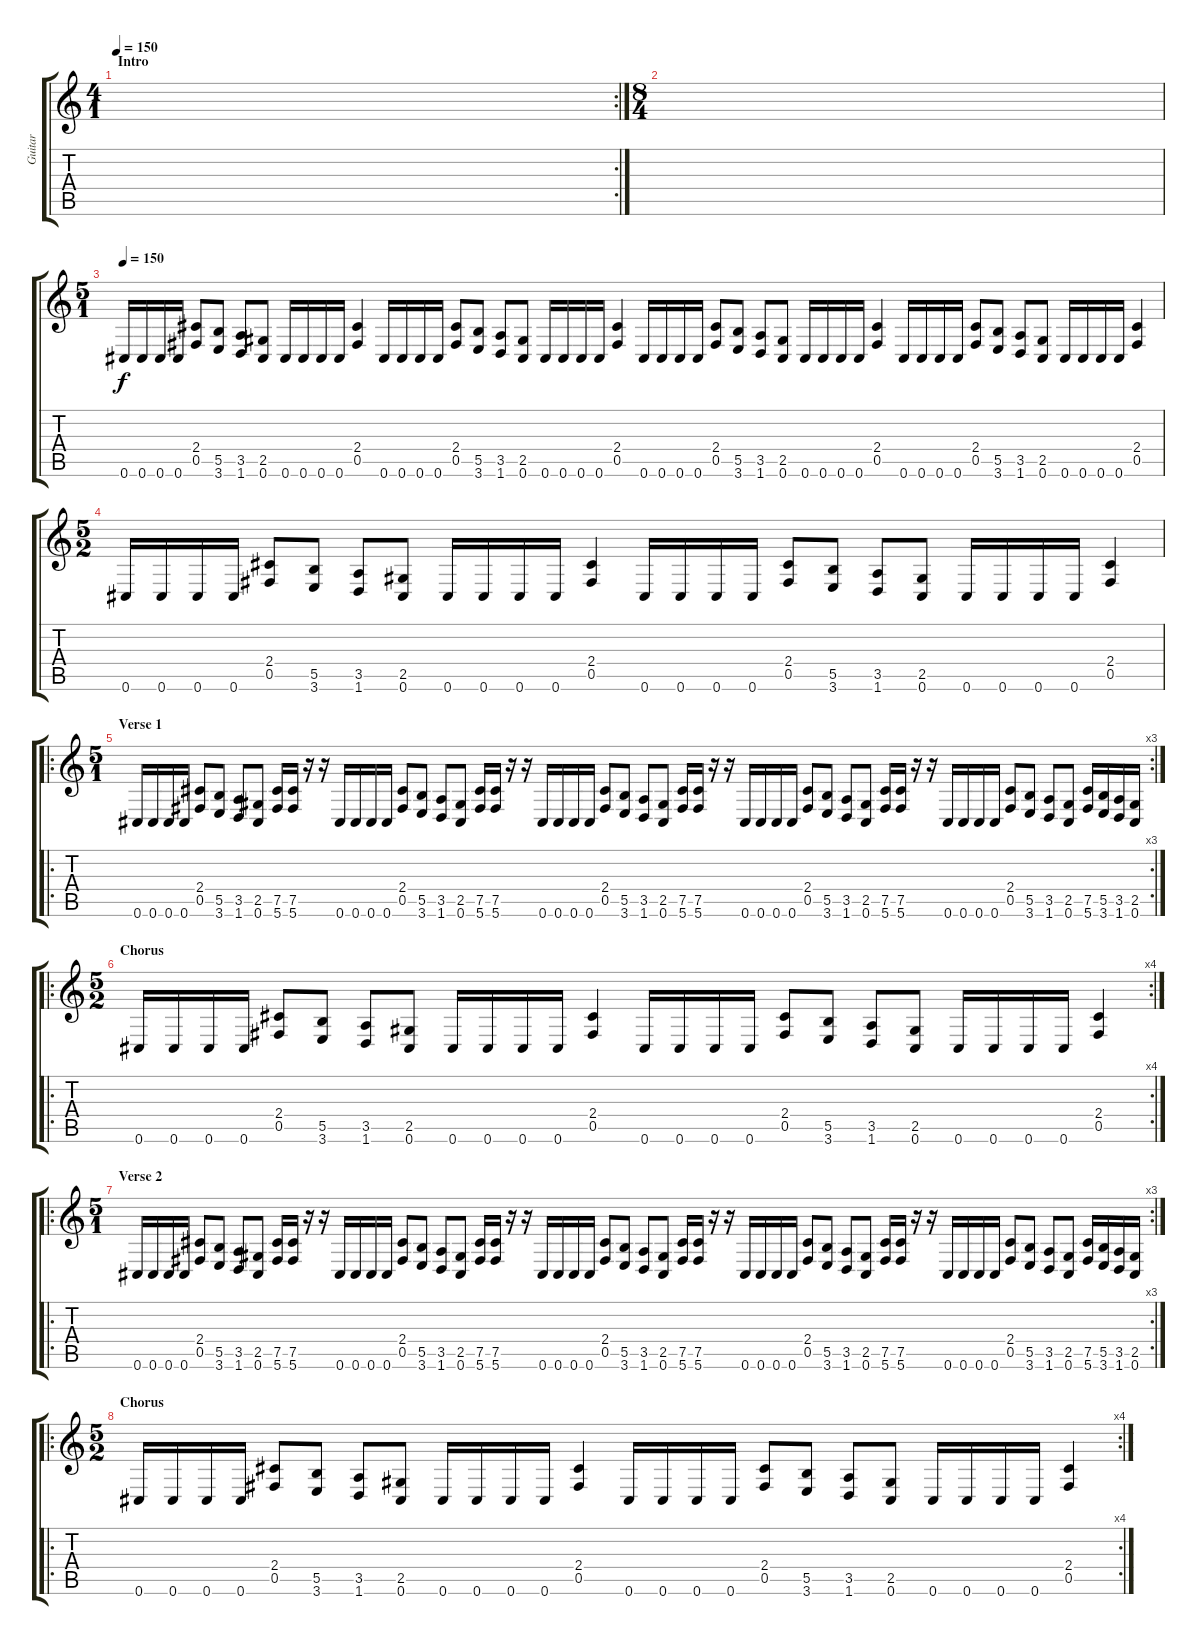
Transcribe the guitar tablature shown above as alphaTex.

\track ("Guitar" "Guitar") {instrument distortionguitar}
\staff {score tabs}
\tuning (Db4 Ab3 E3 B2 Gb2 Db2) {hide}
\rc 2
\ts (4 1)
\section ("" "Intro")
\tempo 150
\tempo 100
\tempo 150
\clef g2
\ks c
|
\ts (8 4)
|
\ts (5 1)
\tempo 150
0.6.16 0.6.16 0.6.16 0.6.16 (2.4 0.5).8 (5.5 3.6).8 (3.5 1.6).8 (2.5 0.6).8 0.6.16 0.6.16 0.6.16 0.6.16 (2.4 0.5).4 0.6.16 0.6.16 0.6.16 0.6.16 (2.4 0.5).8 (5.5 3.6).8 (3.5 1.6).8 (2.5 0.6).8 0.6.16 0.6.16 0.6.16 0.6.16 (2.4 0.5).4 0.6.16 0.6.16 0.6.16 0.6.16 (2.4 0.5).8 (5.5 3.6).8 (3.5 1.6).8 (2.5 0.6).8 0.6.16 0.6.16 0.6.16 0.6.16 (2.4 0.5).4 0.6.16 0.6.16 0.6.16 0.6.16 (2.4 0.5).8 (5.5 3.6).8 (3.5 1.6).8 (2.5 0.6).8 0.6.16 0.6.16 0.6.16 0.6.16 (2.4 0.5).4 |
\ts (5 2)
0.6.16 0.6.16 0.6.16 0.6.16 (2.4 0.5).8 (5.5 3.6).8 (3.5 1.6).8 (2.5 0.6).8 0.6.16 0.6.16 0.6.16 0.6.16 (2.4 0.5).4 0.6.16 0.6.16 0.6.16 0.6.16 (2.4 0.5).8 (5.5 3.6).8 (3.5 1.6).8 (2.5 0.6).8 0.6.16 0.6.16 0.6.16 0.6.16 (2.4 0.5).4 |
\ro
\rc 3
\ts (5 1)
\section ("" "Verse 1")
0.6.16 0.6.16 0.6.16 0.6.16 (2.4 0.5).8 (5.5 3.6).8 (3.5 1.6).8 (2.5 0.6).8 (7.5 5.6).16 (7.5 5.6).16 r.16 r.16 0.6.16 0.6.16 0.6.16 0.6.16 (2.4 0.5).8 (5.5 3.6).8 (3.5 1.6).8 (2.5 0.6).8 (7.5 5.6).16 (7.5 5.6).16 r.16 r.16 0.6.16 0.6.16 0.6.16 0.6.16 (2.4 0.5).8 (5.5 3.6).8 (3.5 1.6).8 (2.5 0.6).8 (7.5 5.6).16 (7.5 5.6).16 r.16 r.16 0.6.16 0.6.16 0.6.16 0.6.16 (2.4 0.5).8 (5.5 3.6).8 (3.5 1.6).8 (2.5 0.6).8 (7.5 5.6).16 (7.5 5.6).16 r.16 r.16 0.6.16 0.6.16 0.6.16 0.6.16 (2.4 0.5).8 (5.5 3.6).8 (3.5 1.6).8 (2.5 0.6).8 (7.5 5.6).16 (5.5 3.6).16 (3.5 1.6).16 (2.5 0.6).16 |
\ro
\rc 4
\ts (5 2)
\section ("" "Chorus")
0.6.16 0.6.16 0.6.16 0.6.16 (2.4 0.5).8 (5.5 3.6).8 (3.5 1.6).8 (2.5 0.6).8 0.6.16 0.6.16 0.6.16 0.6.16 (2.4 0.5).4 0.6.16 0.6.16 0.6.16 0.6.16 (2.4 0.5).8 (5.5 3.6).8 (3.5 1.6).8 (2.5 0.6).8 0.6.16 0.6.16 0.6.16 0.6.16 (2.4 0.5).4 |
\ro
\rc 3
\ts (5 1)
\section ("" "Verse 2")
0.6.16 0.6.16 0.6.16 0.6.16 (2.4 0.5).8 (5.5 3.6).8 (3.5 1.6).8 (2.5 0.6).8 (7.5 5.6).16 (7.5 5.6).16 r.16 r.16 0.6.16 0.6.16 0.6.16 0.6.16 (2.4 0.5).8 (5.5 3.6).8 (3.5 1.6).8 (2.5 0.6).8 (7.5 5.6).16 (7.5 5.6).16 r.16 r.16 0.6.16 0.6.16 0.6.16 0.6.16 (2.4 0.5).8 (5.5 3.6).8 (3.5 1.6).8 (2.5 0.6).8 (7.5 5.6).16 (7.5 5.6).16 r.16 r.16 0.6.16 0.6.16 0.6.16 0.6.16 (2.4 0.5).8 (5.5 3.6).8 (3.5 1.6).8 (2.5 0.6).8 (7.5 5.6).16 (7.5 5.6).16 r.16 r.16 0.6.16 0.6.16 0.6.16 0.6.16 (2.4 0.5).8 (5.5 3.6).8 (3.5 1.6).8 (2.5 0.6).8 (7.5 5.6).16 (5.5 3.6).16 (3.5 1.6).16 (2.5 0.6).16 |
\ro
\rc 4
\ts (5 2)
\section ("" "Chorus")
0.6.16 0.6.16 0.6.16 0.6.16 (2.4 0.5).8 (5.5 3.6).8 (3.5 1.6).8 (2.5 0.6).8 0.6.16 0.6.16 0.6.16 0.6.16 (2.4 0.5).4 0.6.16 0.6.16 0.6.16 0.6.16 (2.4 0.5).8 (5.5 3.6).8 (3.5 1.6).8 (2.5 0.6).8 0.6.16 0.6.16 0.6.16 0.6.16 (2.4 0.5).4
